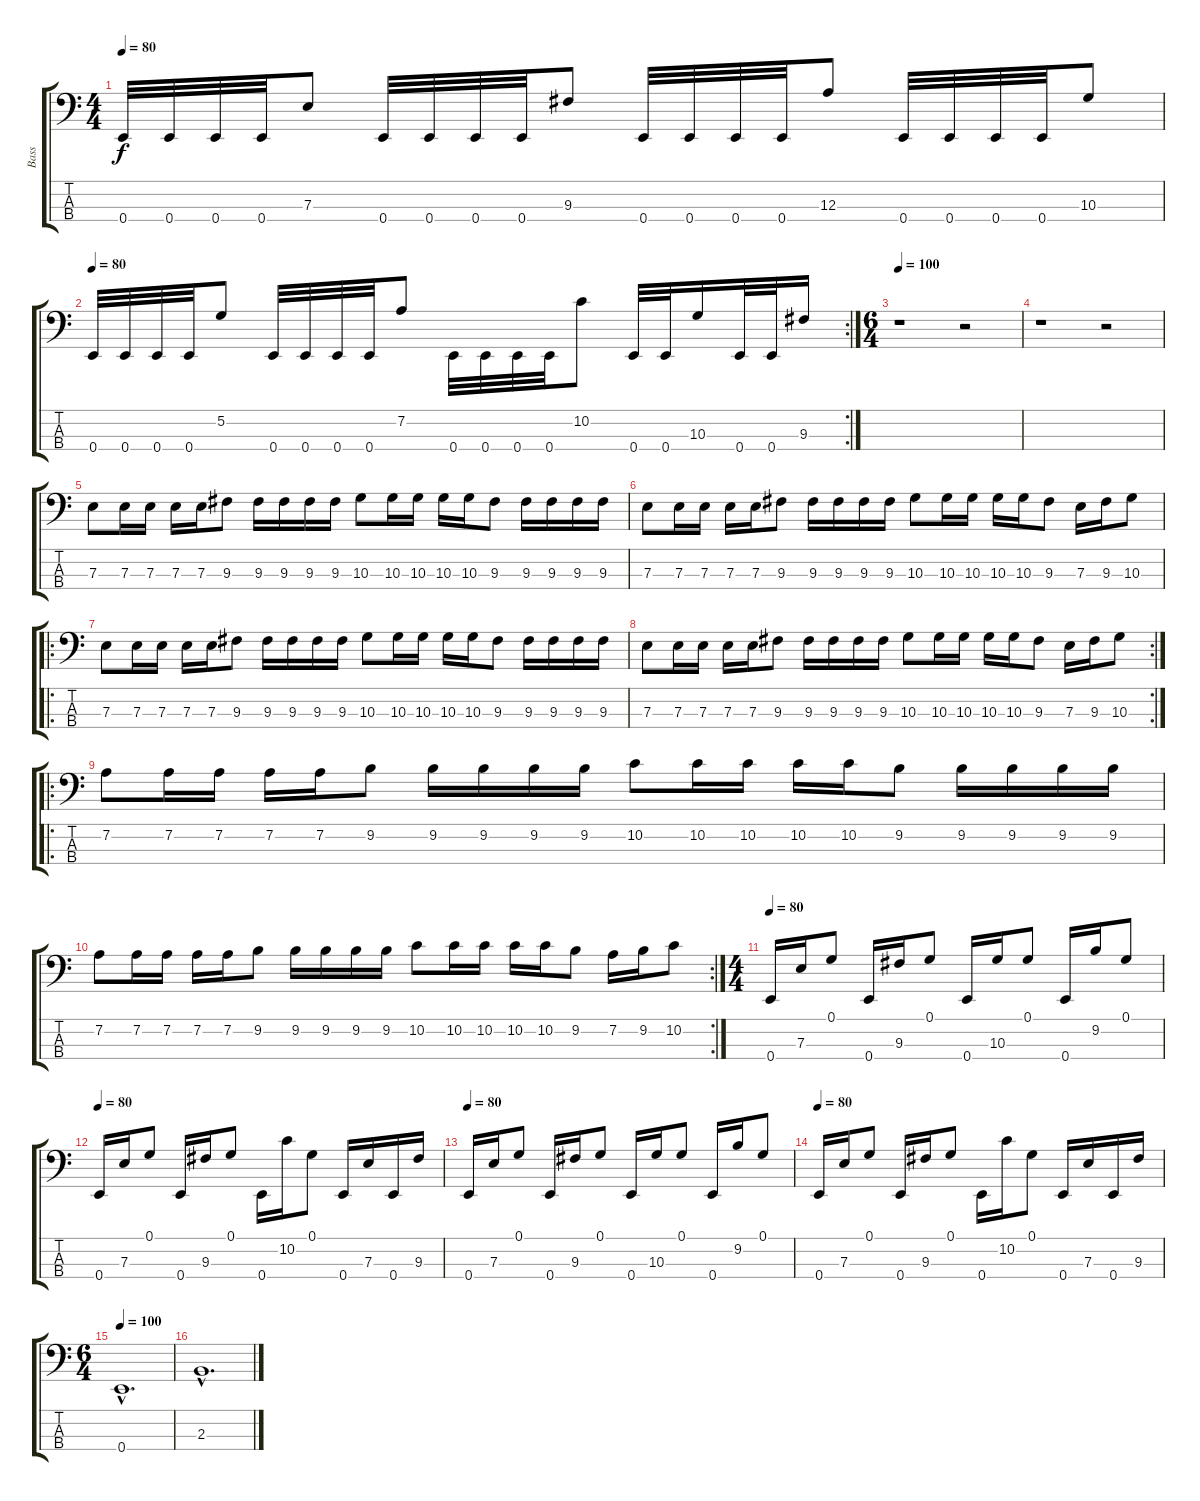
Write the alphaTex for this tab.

\track ("Bass" "Bass") {instrument electricbassfinger}
\staff {score tabs}
\tuning (G2 D2 A1 E1) {hide}
\ts (4 4)
\tempo 80
\clef f4
\ks c
0.4.32{dy f} 0.4.32 0.4.32 0.4.32 7.3.8 0.4.32 0.4.32 0.4.32 0.4.32 9.3.8 0.4.32 0.4.32 0.4.32 0.4.32 12.3.8 0.4.32 0.4.32 0.4.32 0.4.32 10.3.8 |
\rc 2
\tempo 80
0.4.32 0.4.32 0.4.32 0.4.32 5.2.8 0.4.32 0.4.32 0.4.32 0.4.32 7.2.8 0.4.32 0.4.32 0.4.32 0.4.32 10.2.8 0.4.32 0.4.32 10.3.16 0.4.32 0.4.32 9.3.16 |
\ts (6 4)
\tempo 100
r.1{volume 13} r.2 |
r.1 r.2 |
7.3.8 7.3.16 7.3.16 7.3.16 7.3.16 9.3.8 9.3.16 9.3.16 9.3.16 9.3.16 10.3.8 10.3.16 10.3.16 10.3.16 10.3.16 9.3.8 9.3.16 9.3.16 9.3.16 9.3.16 |
7.3.8 7.3.16 7.3.16 7.3.16 7.3.16 9.3.8 9.3.16 9.3.16 9.3.16 9.3.16 10.3.8 10.3.16 10.3.16 10.3.16 10.3.16 9.3.8 7.3.16 9.3.16 10.3.8 |
\ro
7.3.8 7.3.16 7.3.16 7.3.16 7.3.16 9.3.8 9.3.16 9.3.16 9.3.16 9.3.16 10.3.8 10.3.16 10.3.16 10.3.16 10.3.16 9.3.8 9.3.16 9.3.16 9.3.16 9.3.16 |
\rc 2
7.3.8 7.3.16 7.3.16 7.3.16 7.3.16 9.3.8 9.3.16 9.3.16 9.3.16 9.3.16 10.3.8 10.3.16 10.3.16 10.3.16 10.3.16 9.3.8 7.3.16 9.3.16 10.3.8 |
\ro
7.2.8 7.2.16 7.2.16 7.2.16 7.2.16 9.2.8 9.2.16 9.2.16 9.2.16 9.2.16 10.2.8 10.2.16 10.2.16 10.2.16 10.2.16 9.2.8 9.2.16 9.2.16 9.2.16 9.2.16 |
\rc 2
7.2.8 7.2.16 7.2.16 7.2.16 7.2.16 9.2.8 9.2.16 9.2.16 9.2.16 9.2.16 10.2.8 10.2.16 10.2.16 10.2.16 10.2.16 9.2.8 7.2.16 9.2.16 10.2.8 |
\ts (4 4)
\tempo 80
0.4.16 7.3.16 0.1.8 0.4.16 9.3.16 0.1.8 0.4.16 10.3.16 0.1.8 0.4.16 9.2.16 0.1.8 |
\tempo 80
0.4.16 7.3.16 0.1.8 0.4.16 9.3.16 0.1.8 0.4.16 10.2.16 0.1.8 0.4.16 7.3.16 0.4.16 9.3.16 |
\tempo 80
0.4.16 7.3.16 0.1.8 0.4.16 9.3.16 0.1.8 0.4.16 10.3.16 0.1.8 0.4.16 9.2.16 0.1.8 |
\tempo 80
0.4.16 7.3.16 0.1.8 0.4.16 9.3.16 0.1.8 0.4.16 10.2.16 0.1.8 0.4.16 7.3.16 0.4.16 9.3.16 |
\ts (6 4)
\tempo 100
0.4{hac}.1{d} |
2.3{hac}.1{d}
